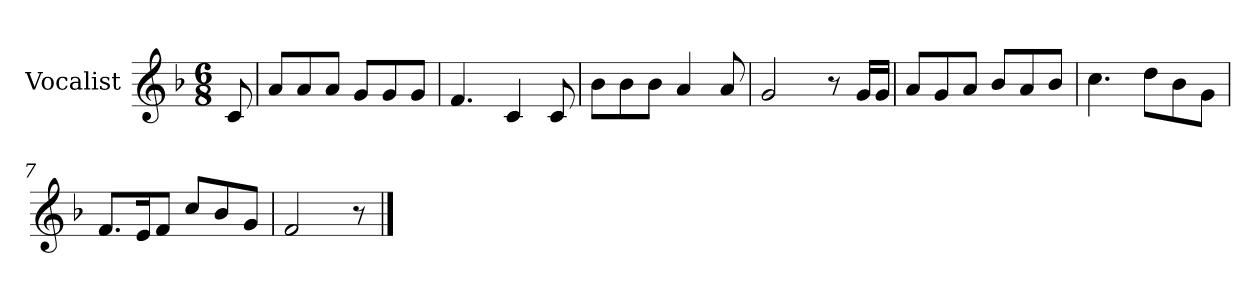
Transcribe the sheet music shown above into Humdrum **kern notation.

**kern
*part1
*staff1
*I"Vocalist
*k[b-]
*F:
*M6/8
=
8c
=1
8aL
8a
8aJ
8gL
8g
8gJ
=2
4.f
4c
8c
=3
8b-L
8b-
8b-J
4a
8a
=4
2g
8r
16gLL
16gJJ
=5
8aL
8g
8aJ
8b-L
8a
8b-J
=6
4.cc
8ddL
8b-
8gJ
=7
8.fL
16eK
8fJ
8ccL
8b-
8gJ
=8
2f
8r
==
*-
